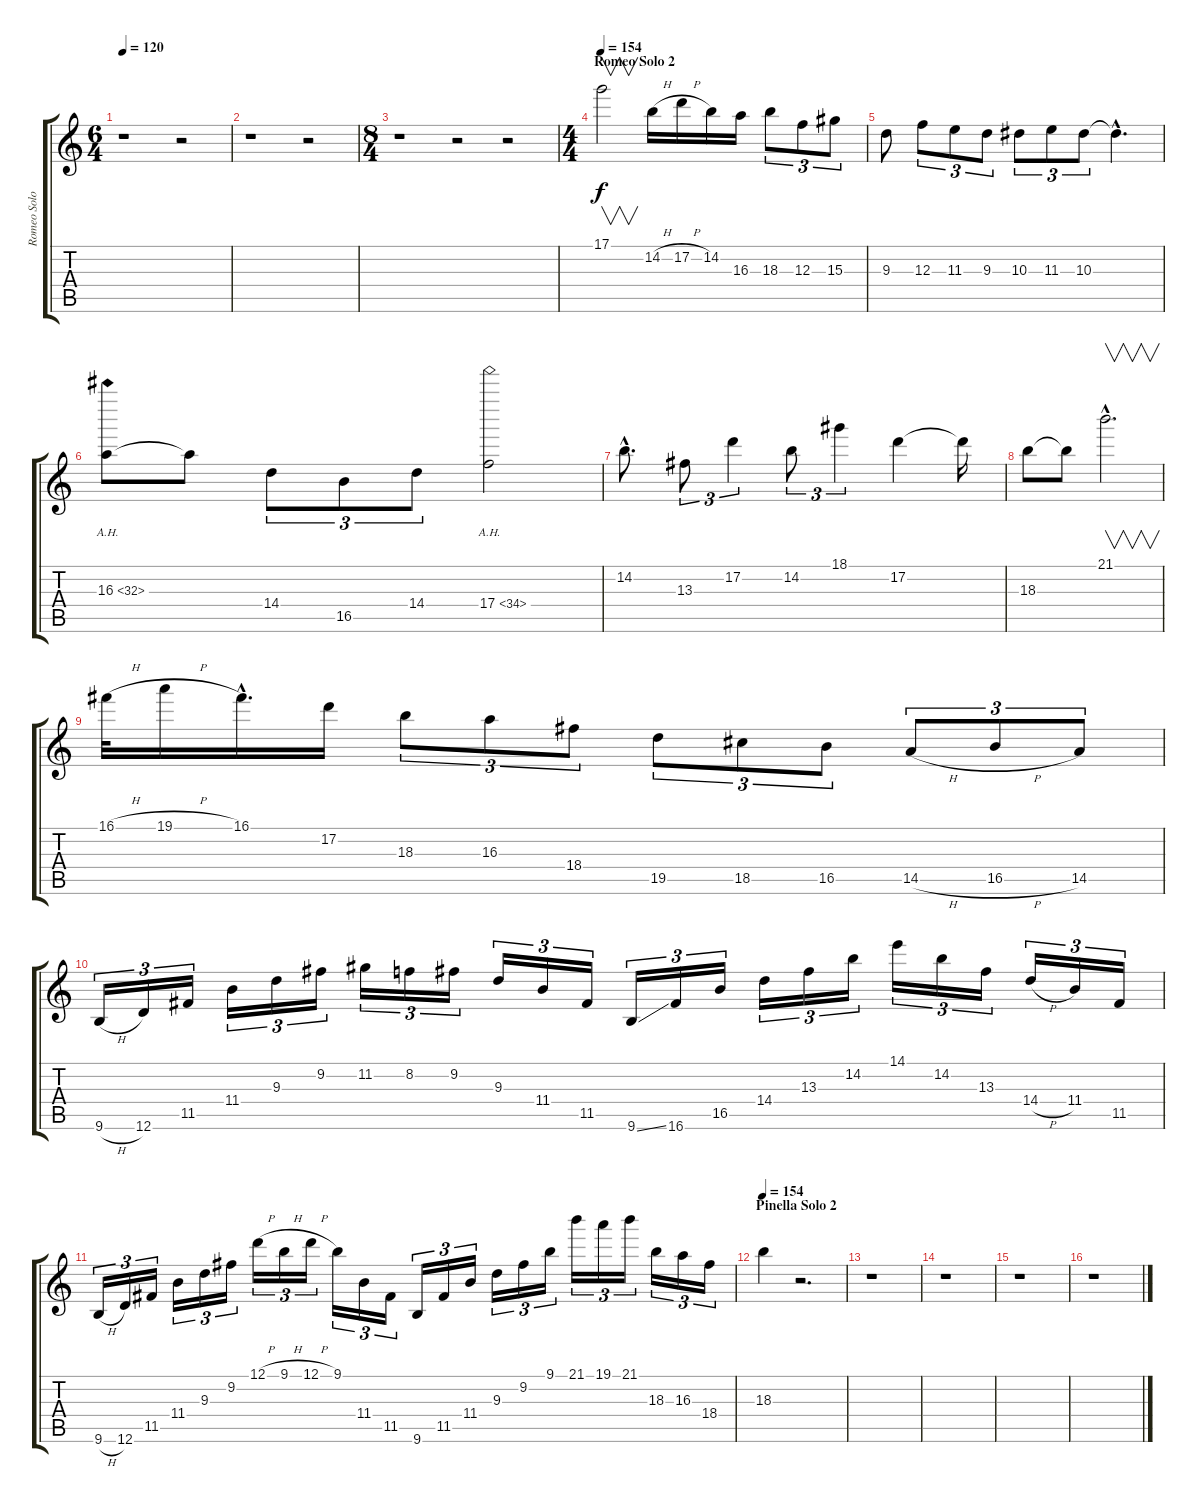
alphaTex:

\track ("Romeo Solo" "Romeo Solo") {instrument distortionguitar}
\staff {score tabs}
\tuning (D4 A3 F3 C3 G2 D2) {hide}
\ts (6 4)
\tempo 120
\clef g2
\ks c
r.1{dy f} r.2 |
r.1 r.2 |
\ts (8 4)
r.1 r.2 r.2 |
\ts (4 4)
\section ("" "Romeo Solo 2")
\tempo 154
17.1.2{v instrument guitarharmonics} 14.2{h}.16{instrument distortionguitar} 17.2{h}.16 14.2.16 16.3.16 18.3.8{tu (3 2)} 12.3.8{tu (3 2)} 15.3.8{tu (3 2)} |
9.3.8 12.3.8{tu (3 2)} 11.3.8{tu (3 2)} 9.3.8{tu (3 2)} 10.3.8{tu (3 2)} 11.3.8{tu (3 2)} 10.3.8{tu (3 2)} 10.3{hac t}.4{d} |
16.3{ah 16}.8{instrument guitarharmonics} 16.3{t}.8{instrument distortionguitar} 14.4.8{tu (3 2)} 16.5.8{tu (3 2)} 14.4.8{tu (3 2)} 17.4{ah 17}.2{instrument guitarharmonics} |
14.2{hac}.8{d instrument distortionguitar} 13.3.8{tu (3 2)} 17.2.4{tu (3 2)} 14.2.8{tu (3 2)} 18.1.4{tu (3 2)} 17.2.4 17.2{t}.16 |
18.3.8 18.3{t}.8 21.1{hac}.2{v d} |
16.1{h}.32 19.1{h}.16 16.1{hac}.16{d} 17.2.16 18.3.8{tu (3 2)} 16.3.8{tu (3 2)} 18.4.8{tu (3 2)} 19.5.8{tu (3 2)} 18.5.8{tu (3 2)} 16.5.8{tu (3 2)} 14.5{h}.8{tu (3 2)} 16.5{h}.8{tu (3 2)} 14.5.8{tu (3 2)} |
9.6{h}.16{tu (3 2)} 12.6.16{tu (3 2)} 11.5.16{tu (3 2)} 11.4.16{tu (3 2)} 9.3.16{tu (3 2)} 9.2.16{tu (3 2)} 11.2.16{tu (3 2)} 8.2.16{tu (3 2)} 9.2.16{tu (3 2)} 9.3.16{tu (3 2)} 11.4.16{tu (3 2)} 11.5.16{tu (3 2)} 9.6{ss}.16{tu (3 2)} 16.6.16{tu (3 2)} 16.5.16{tu (3 2)} 14.4.16{tu (3 2)} 13.3.16{tu (3 2)} 14.2.16{tu (3 2)} 14.1.16{tu (3 2)} 14.2.16{tu (3 2)} 13.3.16{tu (3 2)} 14.4{h}.16{tu (3 2)} 11.4.16{tu (3 2)} 11.5.16{tu (3 2)} |
9.6{h}.16{tu (3 2)} 12.6.16{tu (3 2)} 11.5.16{tu (3 2)} 11.4.16{tu (3 2)} 9.3.16{tu (3 2)} 9.2.16{tu (3 2)} 12.1{h}.16{tu (3 2)} 9.1{h}.16{tu (3 2)} 12.1{h}.16{tu (3 2)} 9.1.16{tu (3 2)} 11.4.16{tu (3 2)} 11.5.16{tu (3 2)} 9.6.16{tu (3 2)} 11.5.16{tu (3 2)} 11.4.16{tu (3 2)} 9.3.16{tu (3 2)} 9.2.16{tu (3 2)} 9.1.16{tu (3 2)} 21.1.16{tu (3 2)} 19.1.16{tu (3 2)} 21.1.16{tu (3 2)} 18.3.16{tu (3 2)} 16.3.16{tu (3 2)} 18.4.16{tu (3 2)} |
\section ("" "Pinella Solo 2")
\tempo 154
18.3.4 r.2{d} |
r.1 |
r.1 |
r.1 |
r.1
